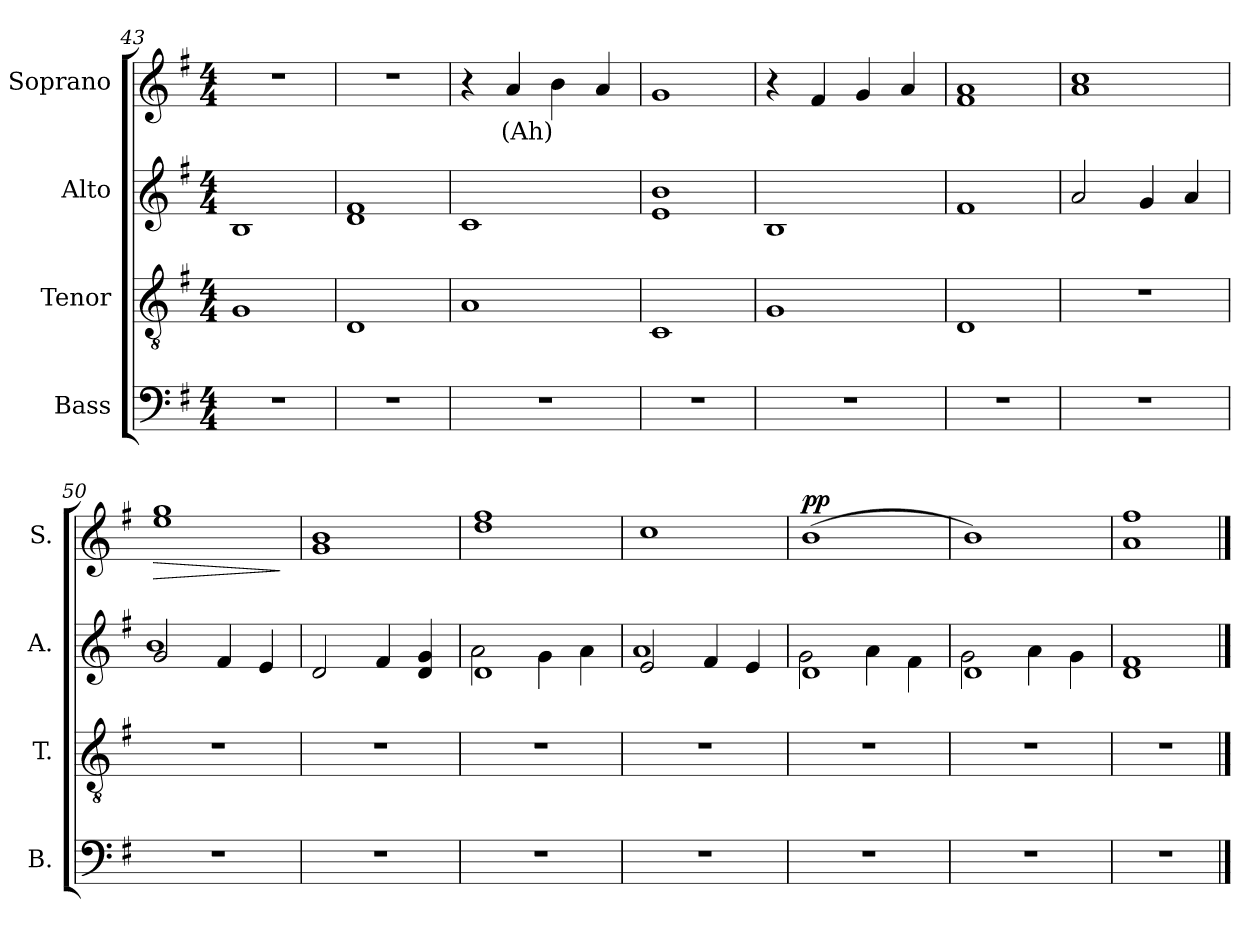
**kern	**kern	**kern	**kern	**text	**dynam
*part4	*part3	*part2	*part1	*part1	*part1
*staff4	*staff3	*staff2	*staff1	*staff1	*staff1
*I"Bass	*I"Tenor	*I"Alto	*I"Soprano	*	*
*I'B.	*I'T.	*I'A.	*I'S.	*	*
!!LO:PB:g=z
*clefF4	*clefGv2	*clefG2	*clefG2	*	*
*k[f#]	*k[f#]	*k[f#]	*k[f#]	*	*
*M4/4	*M4/4	*M4/4	*M4/4	*	*
=43	=43	=43	=43	=43	=43
1r	1G	1B	1r	.	.
=44	=44	=44	=44	=44	=44
*	*	*^	*	*	*
1r	1D	1f#	1d	1r	.	.
*	*	*v	*v	*	*	*
=45	=45	=45	=45	=45	=45
1r	1A	1c	4r	.	.
!	!	!	!	!LO:LY:b	!
.	.	.	4a/	(Ah)	.
.	.	.	4b\	.	.
.	.	.	4a/	.	.
=46	=46	=46	=46	=46	=46
*	*	*^	*	*	*
1r	1C	1e	1b	1g	.	.
*	*	*v	*v	*	*	*
=47	=47	=47	=47	=47	=47
1r	1G	1B	4r	.	.
.	.	.	4f#/	.	.
.	.	.	4g/	.	.
.	.	.	4a/	.	.
=48	=48	=48	=48	=48	=48
*	*	*	*^	*	*
1r	1D	1f#	1f#	1a	.	.
=49	=49	=49	=49	=49	=49	=49
1r	1r	2a/	1cc	1a	.	.
.	.	4g/	.	.	.	.
.	.	4a/	.	.	.	.
=50	=50	=50	=50	=50	=50	=50
*	*	*^	*	*	*	*
!	!	!	!	!	!	!	!LO:HP:b
1r	1r	2g/	1b	1gg	1ee	.	>
.	.	4f#/	.	.	.	.	.
.	.	4e/	.	.	.	.	.
*	*	*v	*v	*	*	*	*
*	*	*	*v	*v	*	*
.	.	.	.	.	]
=51	=51	=51	=51	=51	=51
*	*	*	*^	*	*
1r	1r	2d/	1b	1g	.	.
.	.	4f#/	.	.	.	.
.	.	4d/ 4g/	.	.	.	.
=52	=52	=52	=52	=52	=52	=52
*	*	*^	*	*	*	*
1r	1r	1d	2a\	1ff#	1dd	.	.
.	.	.	4g\	.	.	.	.
.	.	.	4a\	.	.	.	.
*	*	*	*	*v	*v	*	*
=53	=53	=53	=53	=53	=53	=53
1r	1r	2e/	1a	1cc	.	.
.	.	4f#/	.	.	.	.
.	.	4e/	.	.	.	.
!!LO:LB:g=z
=54	=54	=54	=54	=54	=54	=54
!	!	!	!	!	!	!LO:DY:b
1r	1r	1d	2g\	(1b	.	pp
.	.	.	4a\	.	.	.
.	.	.	4f#\	.	.	.
=55	=55	=55	=55	=55	=55	=55
1r	1r	1d	2g\	1b)	.	.
.	.	.	4a\	.	.	.
.	.	.	4g\	.	.	.
=56	=56	=56	=56	=56	=56	=56
*	*	*	*	*^	*	*
1r	1r	1d	1f#	1ff#	1a	.	.
*	*	*v	*v	*	*	*	*
*	*	*	*v	*v	*	*
==	==	==	==	==	==
*-	*-	*-	*-	*-	*-
